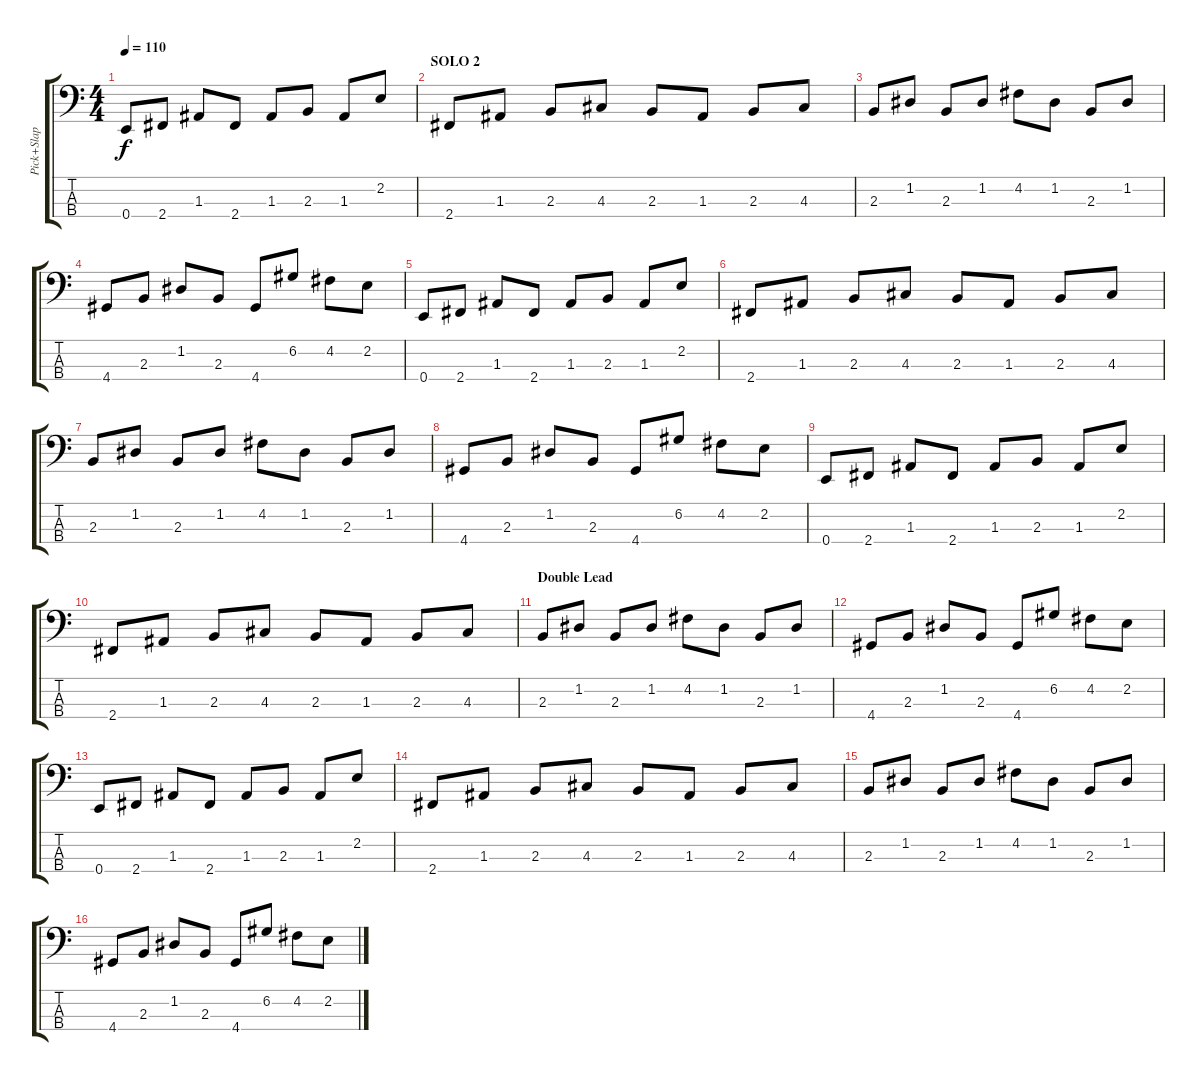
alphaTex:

\track ("Pick+Slap Bass" "Pick+Slap ") {instrument electricbasspick}
\staff {score tabs}
\tuning (G2 D2 A1 E1) {hide}
\ts (4 4)
\tempo 110
\clef f4
\ks c
0.4.8{dy f} 2.4.8 1.3.8 2.4.8 1.3.8 2.3.8 1.3.8 2.2.8 |
\section ("" "SOLO 2")
2.4.8 1.3.8 2.3.8 4.3.8 2.3.8 1.3.8 2.3.8 4.3.8 |
2.3.8 1.2.8 2.3.8 1.2.8 4.2.8 1.2.8 2.3.8 1.2.8 |
4.4.8 2.3.8 1.2.8 2.3.8 4.4.8 6.2.8 4.2.8 2.2.8 |
0.4.8 2.4.8 1.3.8 2.4.8 1.3.8 2.3.8 1.3.8 2.2.8 |
2.4.8 1.3.8 2.3.8 4.3.8 2.3.8 1.3.8 2.3.8 4.3.8 |
2.3.8 1.2.8 2.3.8 1.2.8 4.2.8 1.2.8 2.3.8 1.2.8 |
4.4.8 2.3.8 1.2.8 2.3.8 4.4.8 6.2.8 4.2.8 2.2.8 |
0.4.8 2.4.8 1.3.8 2.4.8 1.3.8 2.3.8 1.3.8 2.2.8 |
2.4.8 1.3.8 2.3.8 4.3.8 2.3.8 1.3.8 2.3.8 4.3.8 |
\section ("" "Double Lead")
2.3.8 1.2.8 2.3.8 1.2.8 4.2.8 1.2.8 2.3.8 1.2.8 |
4.4.8 2.3.8 1.2.8 2.3.8 4.4.8 6.2.8 4.2.8 2.2.8 |
0.4.8 2.4.8 1.3.8 2.4.8 1.3.8 2.3.8 1.3.8 2.2.8 |
2.4.8 1.3.8 2.3.8 4.3.8 2.3.8 1.3.8 2.3.8 4.3.8 |
2.3.8 1.2.8 2.3.8 1.2.8 4.2.8 1.2.8 2.3.8 1.2.8 |
4.4.8 2.3.8 1.2.8 2.3.8 4.4.8 6.2.8 4.2.8 2.2.8
